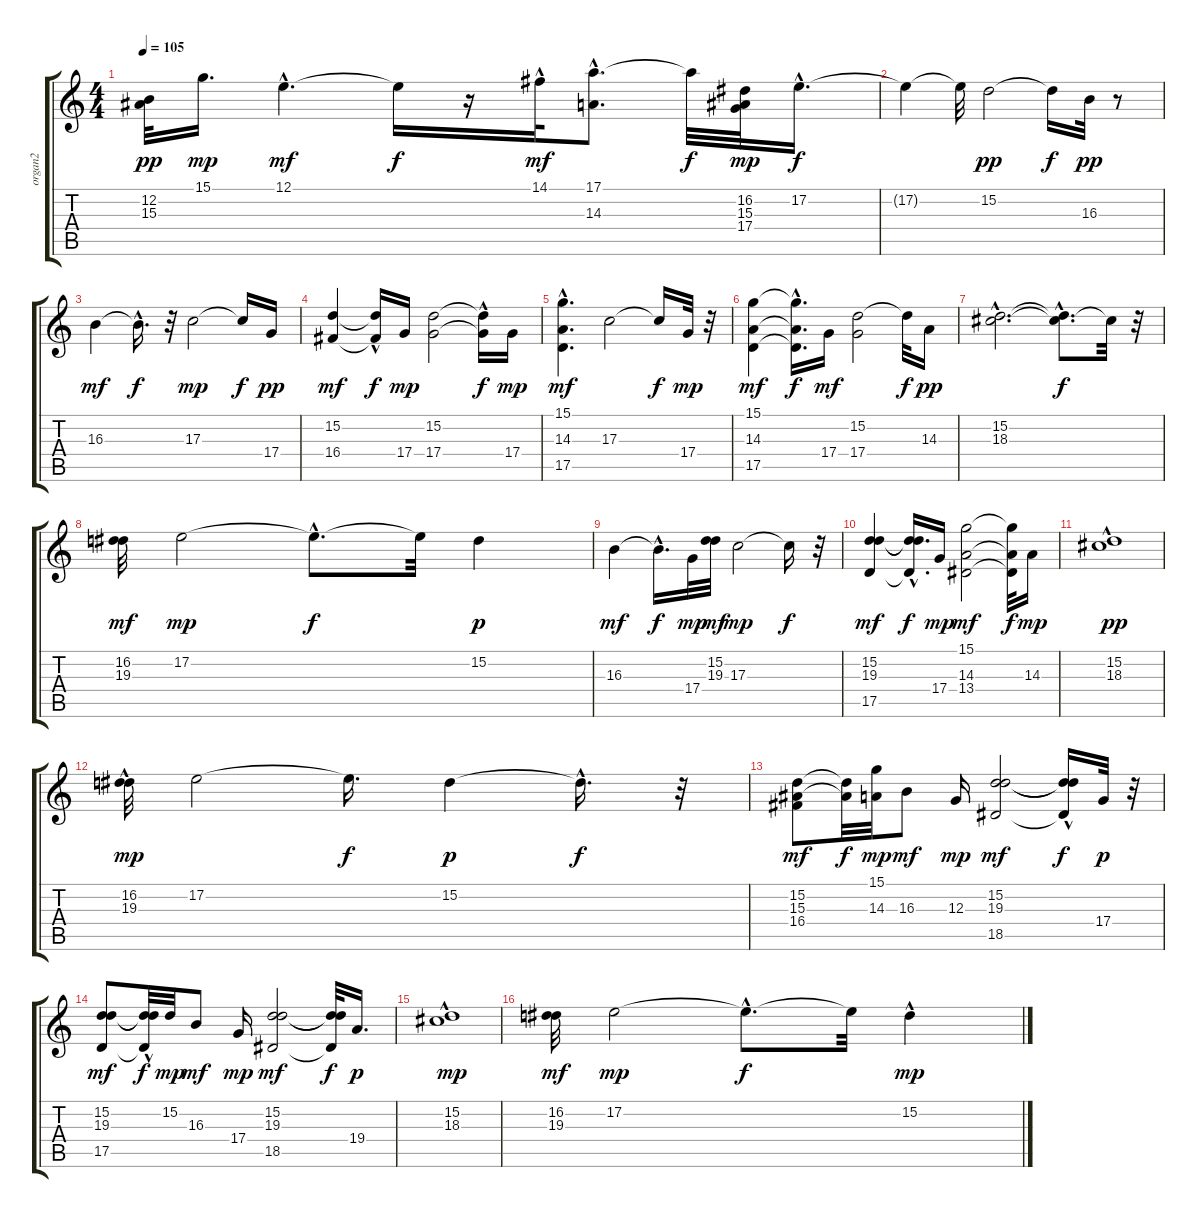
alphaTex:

\track ("organ2" "organ2") {instrument drawbarorgan}
\staff {score tabs}
\tuning (E4 B3 G3 D3 A2 E2) {hide}
\ts (4 4)
\tempo 105
\clef g2
\ks c
(12.2 15.3).32{dy pp} 15.1.16{d dy mp} 12.1{hac}.4{d dy mf} 12.1{t}.16{dy f} r.16 14.1{hac}.32{dy mf} (17.1{hac} 14.3).8{d} 17.1{t}.32{dy f} (16.2 15.3 17.4).32{dy mp} 17.2{hac}.16{d dy f} |
17.2{t}.4 17.2{t}.32 15.2.2{dy pp} 15.2{t}.16{dy f} 16.3.32{dy pp} r.8 |
16.3.4{dy mf} 16.3{hac t}.16{d dy f} r.32 17.3.2{dy mp} 17.3{t}.16{dy f} 17.4.16{dy pp} |
(15.2 16.4).4{dy mf} (15.2{hac t} 16.4{t}).16{dy f} 17.4.16{dy mp} (15.2 17.4).2 (15.2{hac t} 17.4{t}).16{dy f} 17.4.16{dy mp} |
(15.1{hac} 14.3{hac} 17.5).4{d dy mf} 17.3.2 17.3{t}.16{dy f} 17.4.32{dy mp} r.32 |
(15.1 14.3 17.5).4{dy mf} (15.1{t} 14.3{t} 17.5{hac t}).16{d dy f} 17.4.16{dy mf} (15.2 17.4).2 15.2{t}.32{dy f} 14.3.16{dy pp} |
(15.2{hac} 18.3{hac}).2{d} (15.2{hac t} 18.3{hac t}).8{d dy f} 18.3{t}.32 r.32 |
(16.2 19.3).32{dy mf} 17.2.2{dy mp} 17.2{hac t}.8{d dy f} 17.2{t}.32 15.2.4{dy p} |
16.3.4{dy mf} 16.3{hac t}.16{d dy f} 17.4.32{dy mp} (15.2 19.3).32{dy mf} 17.3.2{dy mp} 17.3{t}.16{dy f} r.32 |
(15.2 19.3 17.5).4{dy mf} (15.2{t} 19.3{t} 17.5{hac t}).16{d dy f} 17.4.16{dy mp} (15.1 14.3 13.4).2{dy mf} (15.1{t} 14.3{t} 13.4{t}).32{dy f} 14.3.16{dy mp} |
(15.2{hac} 18.3).1{dy pp} |
(16.2 19.3{hac}).32{dy mp} 17.2.2 17.2{t}.16{d dy f} 15.2.4{dy p} 15.2{hac t}.16{d dy f} r.32 |
(15.2 15.3 16.4).8{dy mf} (15.2{t} 15.3{t}).32{dy f} (15.1 14.3).32{dy mp} 16.3.8{dy mf} 12.3.16{dy mp} (15.2 19.3 18.5).2{dy mf} (15.2{hac t} 19.3{t} 18.5{t}).16{dy f} 17.4.32{dy p} r.32 |
(15.2 19.3 17.5).8{dy mf} (15.2{t} 19.3{hac t} 17.5{t}).32{dy f} 15.2.32{dy mp} 16.3.8{dy mf} 17.4.16{dy mp} (15.2 19.3 18.5).2{dy mf} (15.2{t} 19.3{t} 18.5{t}).32{dy f} 19.4.16{d dy p} |
(15.2{hac} 18.3).1{dy mp} |
(16.2 19.3).32{dy mf} 17.2.2{dy mp} 17.2{hac t}.8{d dy f} 17.2{t}.32 15.2{hac}.4{dy mp}
